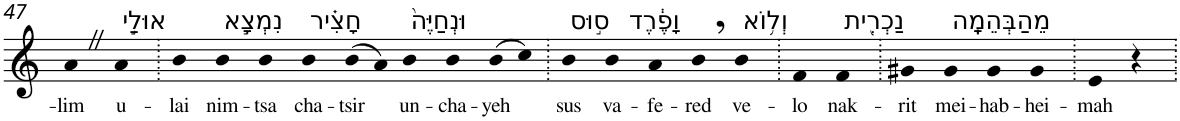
**kern	**text
*part1	*part1
*staff1	*staff1
*I"Piano	*
*I'Pno	*
!!LO:PB:g=z
*clefG2	*
*k[]	*
=47	=47
!	!LO:LY:b
4aZ	-lim
!LO:TX:a:t=אוּלַ֣י	!
!	!LO:LY:b
4a	u-
=48.	=48.
!	!LO:LY:b
4b	-lai
!LO:TX:a:t=נִמְצָ֣א	!
!	!LO:LY:b
4b	nim-
!	!LO:LY:b
4b	-tsa
!LO:TX:a:t=חָצִ֗יר	!
!	!LO:LY:b
4b	cha-
!	!LO:LY:b
(>8b	-tsir
8a)	.
!LO:TX:a:t=וּנְחַיֶּה֙	!
!	!LO:LY:b
4b	un-
!	!LO:LY:b
4b	-cha-
!	!LO:LY:b
(>8b	-yeh
8cc)	.
=49.	=49.
!LO:TX:a:t=ס֣וּס	!
!	!LO:LY:b
4b	sus
!LO:TX:a:t=וָפֶ֔רֶד	!
!	!LO:LY:b
4b	va-
!	!LO:LY:b
4a	-fe-
!	!LO:LY:b
4b,	-red
!LO:TX:a:t=וְל֥וֹא	!
!	!LO:LY:b
4b	ve-
=50.	=50.
!	!LO:LY:b
4f	-lo
!LO:TX:a:t=נַכְרִ֖ית	!
!	!LO:LY:b
4f	nak-
=51.	=51.
!	!LO:LY:b
4g#X	-rit
!LO:TX:a:t=מֵהַבְּהֵמָֽה	!
!	!LO:LY:b
4g#	mei-
!	!LO:LY:b
4g#	-hab-
!	!LO:LY:b
4g#	-hei-
=52.	=52.
!	!LO:LY:b
4e	-mah
4r	.
=.	=.
*-	*-
